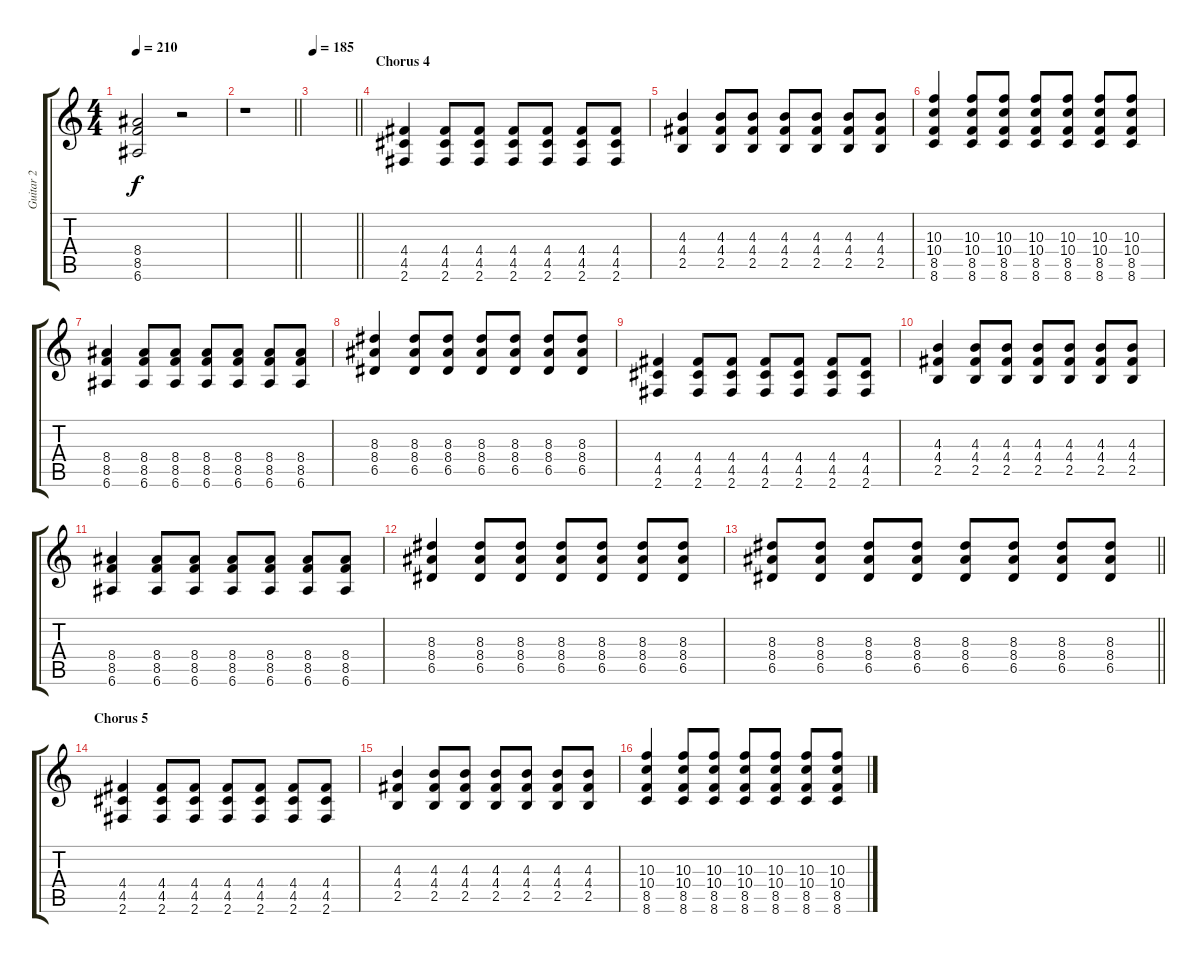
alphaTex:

\track ("Guitar 2" "Guitar 2") {instrument distortionguitar}
\staff {score tabs}
\tuning (E4 B3 G3 D3 A2 E2) {hide}
\ts (4 4)
\tempo 210
\clef g2
\ks c
(8.4 8.5 6.6).2{dy f} r.2 |
\barLineRight lightlight
r.1 |
\tempo 185
\barLineRight lightlight
|
\section ("" "Chorus 4")
(4.4 4.5 2.6).4 (4.4 4.5 2.6).8 (4.4 4.5 2.6).8 (4.4 4.5 2.6).8 (4.4 4.5 2.6).8 (4.4 4.5 2.6).8 (4.4 4.5 2.6).8 |
(4.3 4.4 2.5).4 (4.3 4.4 2.5).8 (4.3 4.4 2.5).8 (4.3 4.4 2.5).8 (4.3 4.4 2.5).8 (4.3 4.4 2.5).8 (4.3 4.4 2.5).8 |
(10.3 10.4 8.5 8.6).4 (10.3 10.4 8.5 8.6).8 (10.3 10.4 8.5 8.6).8 (10.3 10.4 8.5 8.6).8 (10.3 10.4 8.5 8.6).8 (10.3 10.4 8.5 8.6).8 (10.3 10.4 8.5 8.6).8 |
(8.4 8.5 6.6).4 (8.4 8.5 6.6).8 (8.4 8.5 6.6).8 (8.4 8.5 6.6).8 (8.4 8.5 6.6).8 (8.4 8.5 6.6).8 (8.4 8.5 6.6).8 |
(8.3 8.4 6.5).4 (8.3 8.4 6.5).8 (8.3 8.4 6.5).8 (8.3 8.4 6.5).8 (8.3 8.4 6.5).8 (8.3 8.4 6.5).8 (8.3 8.4 6.5).8 |
(4.4 4.5 2.6).4 (4.4 4.5 2.6).8 (4.4 4.5 2.6).8 (4.4 4.5 2.6).8 (4.4 4.5 2.6).8 (4.4 4.5 2.6).8 (4.4 4.5 2.6).8 |
(4.3 4.4 2.5).4 (4.3 4.4 2.5).8 (4.3 4.4 2.5).8 (4.3 4.4 2.5).8 (4.3 4.4 2.5).8 (4.3 4.4 2.5).8 (4.3 4.4 2.5).8 |
(8.4 8.5 6.6).4 (8.4 8.5 6.6).8 (8.4 8.5 6.6).8 (8.4 8.5 6.6).8 (8.4 8.5 6.6).8 (8.4 8.5 6.6).8 (8.4 8.5 6.6).8 |
(8.3 8.4 6.5).4 (8.3 8.4 6.5).8 (8.3 8.4 6.5).8 (8.3 8.4 6.5).8 (8.3 8.4 6.5).8 (8.3 8.4 6.5).8 (8.3 8.4 6.5).8 |
\barLineRight lightlight
(8.3 8.4 6.5).8 (8.3 8.4 6.5).8 (8.3 8.4 6.5).8 (8.3 8.4 6.5).8 (8.3 8.4 6.5).8 (8.3 8.4 6.5).8 (8.3 8.4 6.5).8 (8.3 8.4 6.5).8 |
\section ("" "Chorus 5")
(4.4 4.5 2.6).4 (4.4 4.5 2.6).8 (4.4 4.5 2.6).8 (4.4 4.5 2.6).8 (4.4 4.5 2.6).8 (4.4 4.5 2.6).8 (4.4 4.5 2.6).8 |
(4.3 4.4 2.5).4 (4.3 4.4 2.5).8 (4.3 4.4 2.5).8 (4.3 4.4 2.5).8 (4.3 4.4 2.5).8 (4.3 4.4 2.5).8 (4.3 4.4 2.5).8 |
(10.3 10.4 8.5 8.6).4 (10.3 10.4 8.5 8.6).8 (10.3 10.4 8.5 8.6).8 (10.3 10.4 8.5 8.6).8 (10.3 10.4 8.5 8.6).8 (10.3 10.4 8.5 8.6).8 (10.3 10.4 8.5 8.6).8
